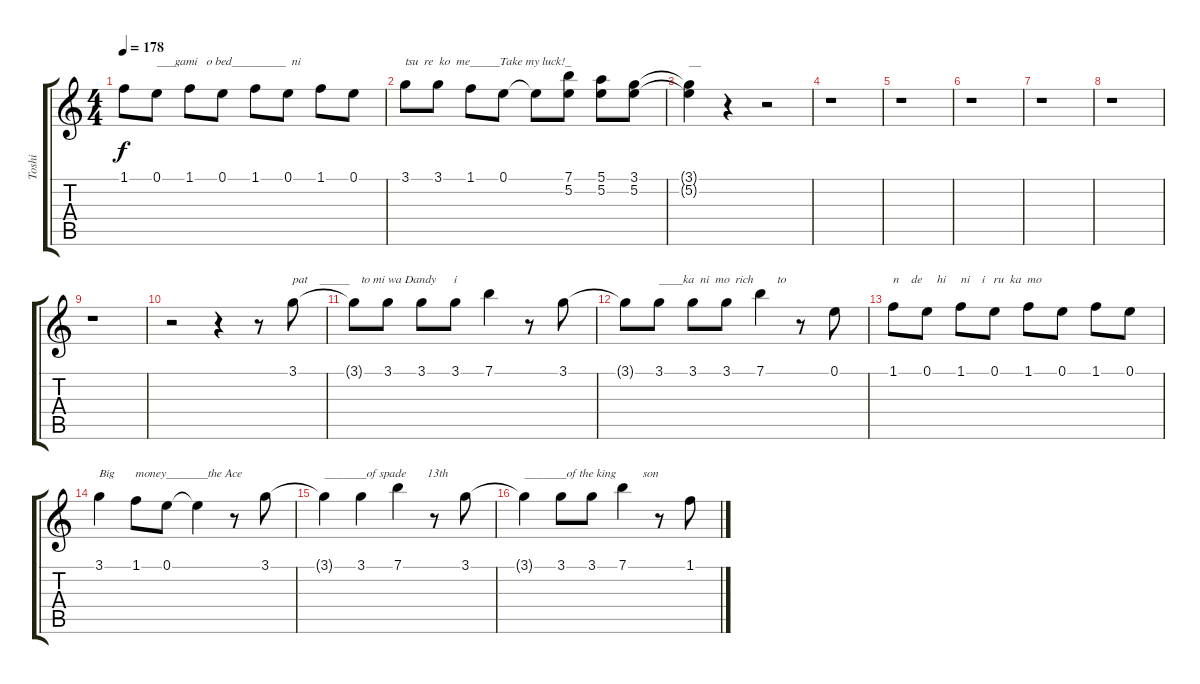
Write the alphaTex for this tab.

\track ("Toshi" "Toshi") {instrument overdrivenguitar}
\staff {score tabs}
\tuning (E4 B3 G3 D3 A2 E2) {hide}
\ts (4 4)
\tempo 178
\clef g2
\ks c
1.1{t}.8{dy f} 0.1.8{txt "___gami   o bed_________  ni"} 1.1.8 0.1.8 1.1.8 0.1.8 1.1.8 0.1.8 |
3.1.8{txt "tsu  re  ko  me_____Take my luck!_"} 3.1.8 1.1.8 0.1.8 0.1{t}.8 (7.1 5.2).8 (5.1 5.2).8 (3.1 5.2).8 |
(3.1{t} 5.2{t}).4{txt "__"} r.4 r.2 |
r.1 |
r.1 |
r.1 |
r.1 |
r.1 |
r.1 |
r.2 r.4 r.8 3.1.8{txt "pat    _____    to mi wa Dandy      i"} |
3.1{t}.8 3.1.8 3.1.8 3.1.8 7.1.4 r.8 3.1.8 |
3.1{t}.8 3.1.8{txt "____ka  ni  mo  rich        to"} 3.1.8 3.1.8 7.1.4 r.8 0.1.8 |
1.1.8{txt "n    de     hi     ni    i   ru  ka  mo"} 0.1.8 1.1.8 0.1.8 1.1.8 0.1.8 1.1.8 0.1.8 |
3.1.4{txt "Big       money_______the Ace"} 1.1.8 0.1.8 0.1{t}.4 r.8 3.1.8 |
3.1{t}.4{txt "_______of spade       13th"} 3.1.4 7.1.4 r.8 3.1.8 |
3.1{t}.4{txt "_______of the king         son"} 3.1.8 3.1.8 7.1.4 r.8 1.1.8
